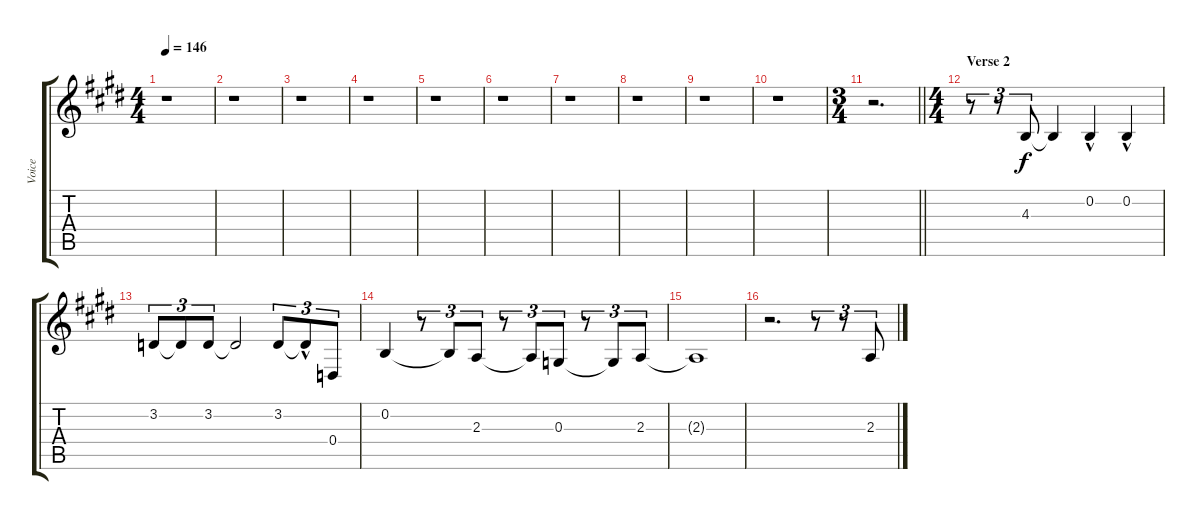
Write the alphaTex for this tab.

\track ("Voice" "Voice") {instrument clarinet}
\staff {score tabs}
\tuning (E4 B3 G3 D3 A2 E2) {hide}
\ts (4 4)
\tempo 146
\clef g2
\ks e
r.1{dy f} |
r.1 |
r.1 |
r.1 |
r.1 |
r.1 |
r.1 |
r.1 |
r.1 |
r.1 |
\ts (3 4)
\barLineRight lightlight
r.2{d} |
\ts (4 4)
\section ("" "Verse 2")
r.8{tu (3 2)} r.8{tu (3 2)} 4.3.8{tu (3 2)} 4.3{t}.4 0.2{hac}.4 0.2{hac}.4 |
3.2.8{tu (3 2)} 3.2{t}.8{tu (3 2)} 3.2.8{tu (3 2)} 3.2{t}.2 3.2.8{tu (3 2)} 3.2{hac t}.8{tu (3 2)} 0.4.8{tu (3 2)} |
0.2.4 r.8{tu (3 2)} 0.2{t}.8{tu (3 2)} 2.3.8{tu (3 2)} r.8{tu (3 2)} 2.3{t}.8{tu (3 2)} 0.3.8{tu (3 2)} r.8{tu (3 2)} 0.3{t}.8{tu (3 2)} 2.3.8{tu (3 2)} |
2.3{t}.1 |
r.2{d} r.8{tu (3 2)} r.8{tu (3 2)} 2.3.8{tu (3 2)}
